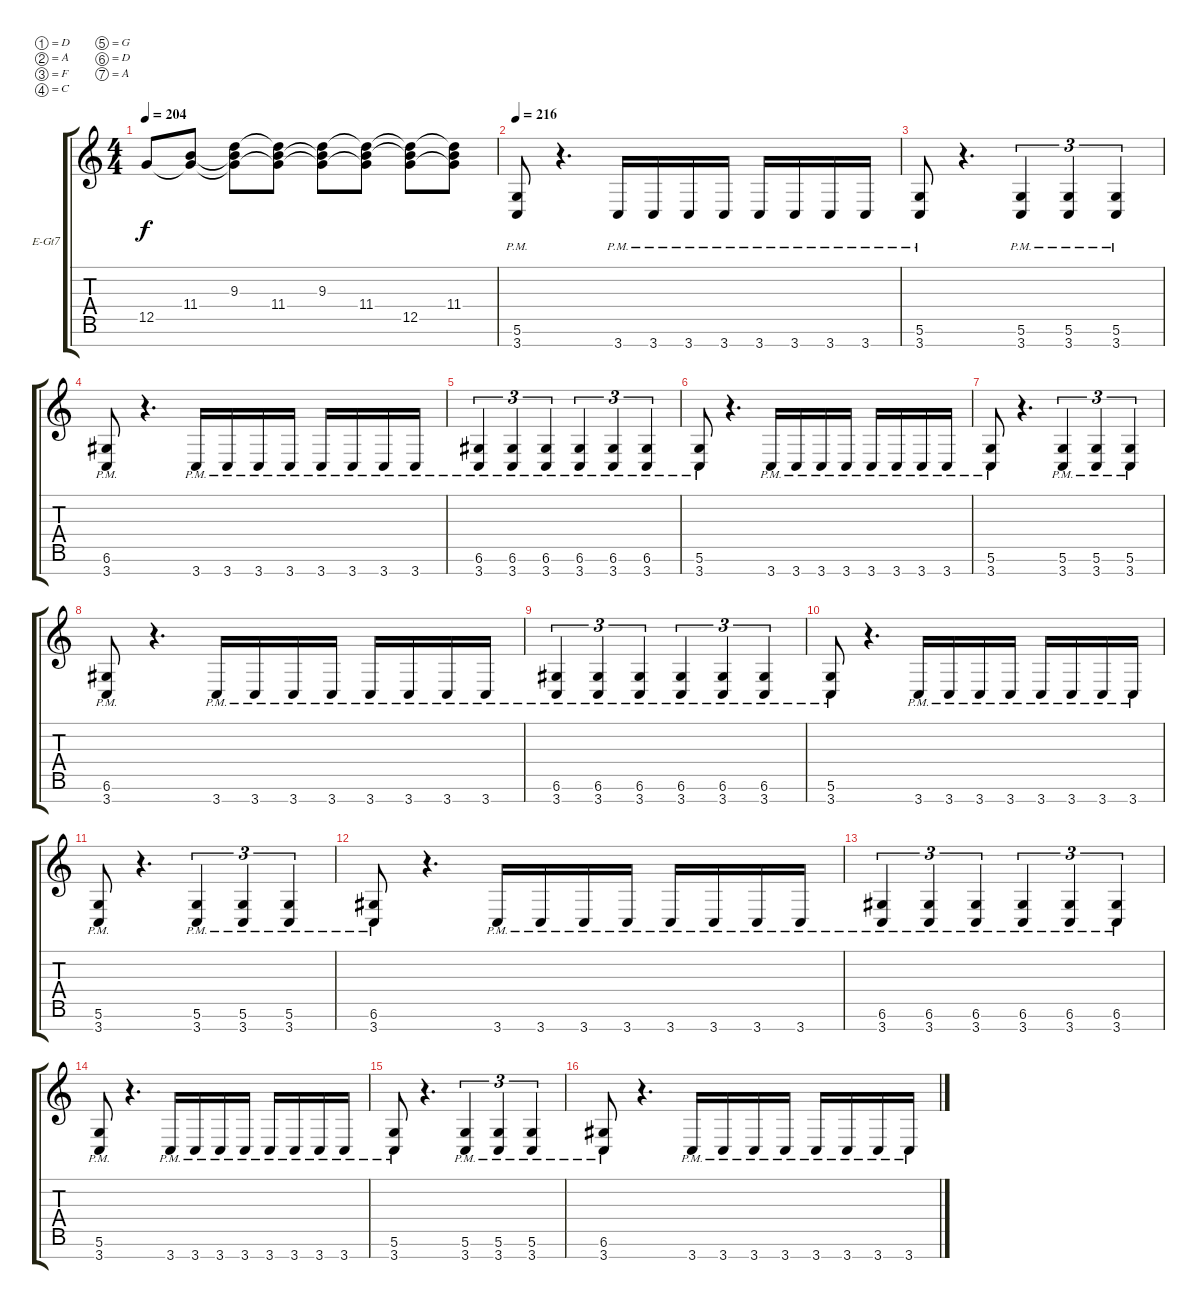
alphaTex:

\bracketExtendMode groupsimilarinstruments
\firstSystemTrackNameOrientation horizontal
\otherSystemsTrackNameOrientation horizontal
\track ("Simon Girard" "E-Gt7") {instrument distortionguitar}
\staff {score tabs}
\tuning (D4 A3 F3 C3 G2 D2 A1)
\ts (4 4)
\tempo 204
\clef g2
\ks c
12.5.8{dy f} (11.4 12.5{t}).8 (9.3 11.4{t} 12.5{t}).8 (9.3{t} 11.4 12.5{t}).8 (9.3 11.4{t} 12.5{t}).8 (11.4 12.5{t} 9.3{t}).8 (11.4{t} 12.5 9.3{t}).8 (9.3{t} 11.4 12.5{t}).8 |
\tempo 216
(5.6{pm} 3.7{pm}).8 r.4{d} 3.7{pm}.16 3.7{pm}.16 3.7{pm}.16 3.7{pm}.16 3.7{pm}.16 3.7{pm}.16 3.7{pm}.16 3.7{pm}.16 |
(5.6{pm} 3.7{pm}).8 r.4{d} (5.6{pm} 3.7{pm}).4{tu (3 2)} (5.6{pm} 3.7{pm}).4{tu (3 2)} (5.6{pm} 3.7{pm}).4{tu (3 2)} |
(6.6{pm} 3.7{pm}).8 r.4{d} 3.7{pm}.16 3.7{pm}.16 3.7{pm}.16 3.7{pm}.16 3.7{pm}.16 3.7{pm}.16 3.7{pm}.16 3.7{pm}.16 |
(6.6{pm} 3.7{pm}).4{tu (3 2)} (6.6{pm} 3.7{pm}).4{tu (3 2)} (6.6{pm} 3.7{pm}).4{tu (3 2)} (6.6{pm} 3.7{pm}).4{tu (3 2)} (6.6{pm} 3.7{pm}).4{tu (3 2)} (6.6{pm} 3.7{pm}).4{tu (3 2)} |
(5.6{pm} 3.7{pm}).8 r.4{d} 3.7{pm}.16 3.7{pm}.16 3.7{pm}.16 3.7{pm}.16 3.7{pm}.16 3.7{pm}.16 3.7{pm}.16 3.7{pm}.16 |
(5.6{pm} 3.7{pm}).8 r.4{d} (5.6{pm} 3.7{pm}).4{tu (3 2)} (5.6{pm} 3.7{pm}).4{tu (3 2)} (5.6{pm} 3.7{pm}).4{tu (3 2)} |
(6.6{pm} 3.7{pm}).8 r.4{d} 3.7{pm}.16 3.7{pm}.16 3.7{pm}.16 3.7{pm}.16 3.7{pm}.16 3.7{pm}.16 3.7{pm}.16 3.7{pm}.16 |
(6.6{pm} 3.7{pm}).4{tu (3 2)} (6.6{pm} 3.7{pm}).4{tu (3 2)} (6.6{pm} 3.7{pm}).4{tu (3 2)} (6.6{pm} 3.7{pm}).4{tu (3 2)} (6.6{pm} 3.7{pm}).4{tu (3 2)} (6.6{pm} 3.7{pm}).4{tu (3 2)} |
(5.6{pm} 3.7{pm}).8 r.4{d} 3.7{pm}.16 3.7{pm}.16 3.7{pm}.16 3.7{pm}.16 3.7{pm}.16 3.7{pm}.16 3.7{pm}.16 3.7{pm}.16 |
(5.6{pm} 3.7{pm}).8 r.4{d} (5.6{pm} 3.7{pm}).4{tu (3 2)} (5.6{pm} 3.7{pm}).4{tu (3 2)} (5.6{pm} 3.7{pm}).4{tu (3 2)} |
(6.6{pm} 3.7{pm}).8 r.4{d} 3.7{pm}.16 3.7{pm}.16 3.7{pm}.16 3.7{pm}.16 3.7{pm}.16 3.7{pm}.16 3.7{pm}.16 3.7{pm}.16 |
(6.6{pm} 3.7{pm}).4{tu (3 2)} (6.6{pm} 3.7{pm}).4{tu (3 2)} (6.6{pm} 3.7{pm}).4{tu (3 2)} (6.6{pm} 3.7{pm}).4{tu (3 2)} (6.6{pm} 3.7{pm}).4{tu (3 2)} (6.6{pm} 3.7{pm}).4{tu (3 2)} |
(5.6{pm} 3.7{pm}).8 r.4{d} 3.7{pm}.16 3.7{pm}.16 3.7{pm}.16 3.7{pm}.16 3.7{pm}.16 3.7{pm}.16 3.7{pm}.16 3.7{pm}.16 |
(5.6{pm} 3.7{pm}).8 r.4{d} (5.6{pm} 3.7{pm}).4{tu (3 2)} (5.6{pm} 3.7{pm}).4{tu (3 2)} (5.6{pm} 3.7{pm}).4{tu (3 2)} |
(6.6{pm} 3.7{pm}).8 r.4{d} 3.7{pm}.16 3.7{pm}.16 3.7{pm}.16 3.7{pm}.16 3.7{pm}.16 3.7{pm}.16 3.7{pm}.16 3.7{pm}.16
